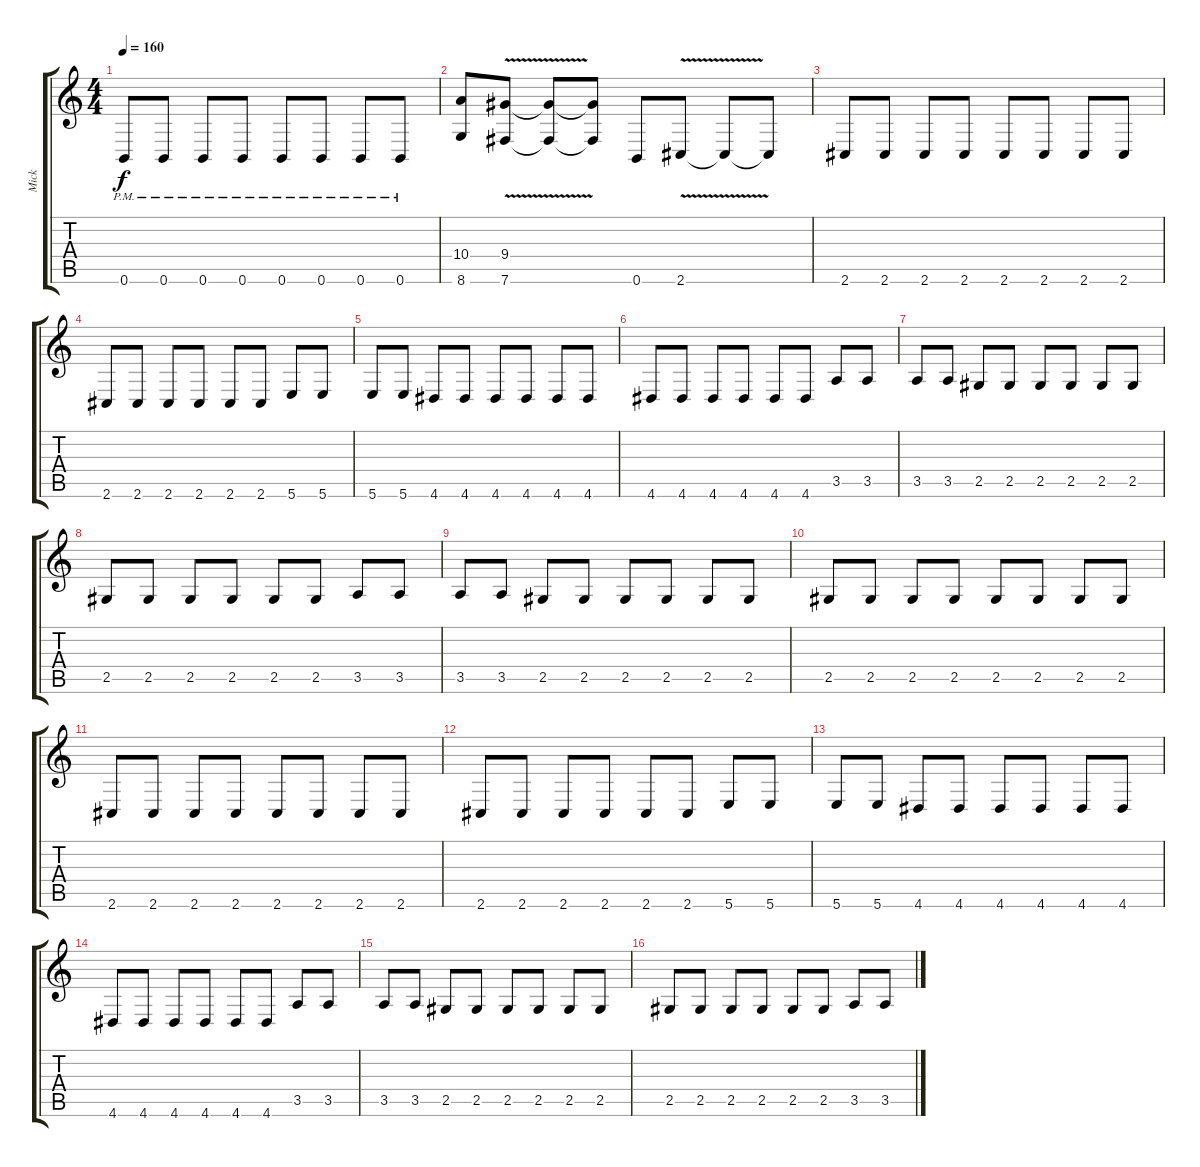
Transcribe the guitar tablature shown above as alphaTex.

\track ("Mick" "Mick") {instrument distortionguitar}
\staff {score tabs}
\tuning (Db4 Ab3 E3 B2 Gb2 B1) {hide}
\ts (4 4)
\tempo 160
\clef g2
\ks c
0.6{pm}.8{dy f} 0.6{pm}.8 0.6{pm}.8 0.6{pm}.8 0.6{pm}.8 0.6{pm}.8 0.6{pm}.8 0.6{pm}.8 |
(10.4 8.6).8 (9.4 7.6{v}).8 (9.4{t} 7.6{t}).8 (9.4{t} 7.6{t}).8 0.6.8 2.6{v}.8 2.6{t}.8 2.6{t}.8 |
2.6.8 2.6.8 2.6.8 2.6.8 2.6.8 2.6.8 2.6.8 2.6.8 |
2.6.8 2.6.8 2.6.8 2.6.8 2.6.8 2.6.8 5.6.8 5.6.8 |
5.6.8 5.6.8 4.6.8 4.6.8 4.6.8 4.6.8 4.6.8 4.6.8 |
4.6.8 4.6.8 4.6.8 4.6.8 4.6.8 4.6.8 3.5.8 3.5.8 |
3.5.8 3.5.8 2.5.8 2.5.8 2.5.8 2.5.8 2.5.8 2.5.8 |
2.5.8 2.5.8 2.5.8 2.5.8 2.5.8 2.5.8 3.5.8 3.5.8 |
3.5.8 3.5.8 2.5.8 2.5.8 2.5.8 2.5.8 2.5.8 2.5.8 |
2.5.8 2.5.8 2.5.8 2.5.8 2.5.8 2.5.8 2.5.8 2.5.8 |
2.6.8 2.6.8 2.6.8 2.6.8 2.6.8 2.6.8 2.6.8 2.6.8 |
2.6.8 2.6.8 2.6.8 2.6.8 2.6.8 2.6.8 5.6.8 5.6.8 |
5.6.8 5.6.8 4.6.8 4.6.8 4.6.8 4.6.8 4.6.8 4.6.8 |
4.6.8 4.6.8 4.6.8 4.6.8 4.6.8 4.6.8 3.5.8 3.5.8 |
3.5.8 3.5.8 2.5.8 2.5.8 2.5.8 2.5.8 2.5.8 2.5.8 |
2.5.8 2.5.8 2.5.8 2.5.8 2.5.8 2.5.8 3.5.8 3.5.8
